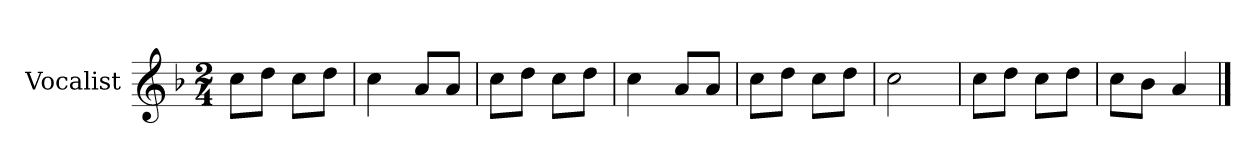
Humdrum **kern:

**kern
*part1
*staff1
*I"Vocalist
*k[b-]
*F:
*M2/4
=1
8ccL
8ddJ
8ccL
8ddJ
=2
4cc
8aL
8aJ
=3
8ccL
8ddJ
8ccL
8ddJ
=4
4cc
8aL
8aJ
=5
8ccL
8ddJ
8ccL
8ddJ
=6
2cc
=7
8ccL
8ddJ
8ccL
8ddJ
=8
8ccL
8b-J
4a
==
*-
